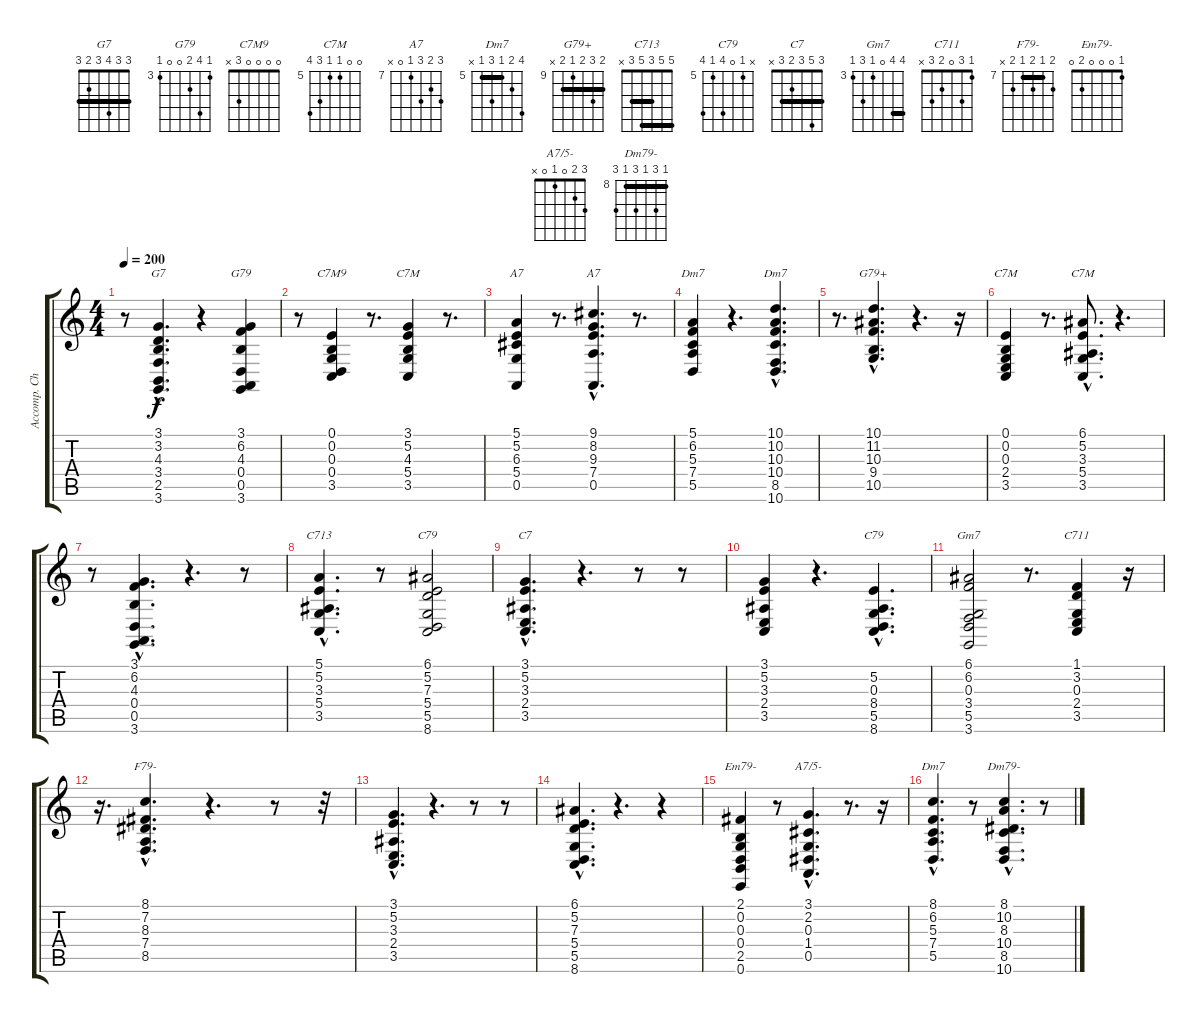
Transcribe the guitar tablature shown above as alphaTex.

\track ("Accomp. Chords" "Accomp. Ch") {instrument acousticgrandpiano}
\staff {score tabs}
\tuning (E4 B3 G3 D3 A2 E2) {hide}
\chord ("G7" 3 3 4 3 2 3) {barre 3}
\chord ("G79" 3 6 4 0 0 3) {firstfret 3}
\chord ("C7M9" 0 0 0 0 3 x)
\chord ("C7M" 3 5 4 5 3 x) {barre 3}
\chord ("A7" 5 5 6 5 0 x) {firstfret 5 barre 5}
\chord ("A7" 9 8 9 7 0 x) {firstfret 7}
\chord ("Dm7" 5 6 5 7 5 x) {firstfret 5 barre 5}
\chord ("Dm7" 10 10 10 10 8 10) {firstfret 8 barre 10}
\chord ("G79+" 10 11 10 9 10 x) {firstfret 9 barre 10}
\chord ("C7M" 0 0 0 2 3 x)
\chord ("C7M" 0 0 5 5 7 8) {firstfret 5}
\chord ("C713" 5 5 3 5 3 x) {barre (3 5)}
\chord ("C79" 6 5 7 5 5 8) {firstfret 5 barre 5}
\chord ("C7" 3 5 3 2 3 x) {barre 3}
\chord ("C79" x 5 0 8 5 8) {firstfret 5}
\chord ("Gm7" 6 6 0 3 5 3) {firstfret 3 barre 6}
\chord ("C711" 1 3 0 2 3 x)
\chord ("F79-" 8 7 8 7 8 x) {firstfret 7 barre 7}
\chord ("Em79-" 1 0 0 0 2 0)
\chord ("A7/5-" 3 2 0 1 0 x)
\chord ("Dm7" 8 6 5 7 5 x) {firstfret 5 barre 5}
\chord ("Dm79-" 8 10 8 10 8 10) {firstfret 8 barre 8}
\ts (4 4)
\tempo 200
\clef g2
\ks aminor
r.8{dy f} (3.1{hac} 3.2{hac} 4.3{hac} 3.4{hac} 2.5{hac} 3.6{hac}).4{d ch "G7"} r.4 (3.1 6.2 4.3 0.4 0.5 3.6).4{ch "G79"} |
r.8 (0.1 0.2 0.3 0.4 3.5).4{ch "C7M9"} r.8{d} (3.1 5.2 4.3 5.4 3.5).4{ch "C7M"} r.8{d} |
(5.1 5.2 6.3 5.4 0.5).4{ch "A7"} r.8{d} (9.1{hac} 8.2{hac} 9.3{hac} 7.4{hac} 0.5{hac}).4{d ch "A7"} r.8{d} |
(5.1 6.2 5.3 7.4 5.5).4{ch "Dm7"} r.4{d} (10.1{hac} 10.2{hac} 10.3{hac} 10.4{hac} 8.5{hac} 10.6{hac}).4{d ch "Dm7"} |
r.8{d} (10.1{hac} 11.2{hac} 10.3{hac} 9.4{hac} 10.5{hac}).4{d ch "G79+"} r.4{d} r.16 |
(0.1 0.2 0.3 2.4 3.5).4{ch "C7M"} r.8{d} (6.1{hac} 5.2{hac} 3.3{hac} 5.4{hac} 3.5{hac}).8{d ch "C7M"} r.4{d} |
r.8 (3.1{hac} 6.2{hac} 4.3{hac} 0.4{hac} 0.5{hac} 3.6{hac}).4{d} r.4{d} r.8 |
(5.1{hac} 5.2{hac} 3.3{hac} 5.4{hac} 3.5{hac}).4{d ch "C713"} r.8 (6.1 5.2 7.3 5.4 5.5 8.6).2{ch "C79"} |
(3.1{hac} 5.2{hac} 3.3{hac} 2.4{hac} 3.5{hac}).4{d ch "C7"} r.4{d} r.8 r.8 |
(3.1 5.2 3.3 2.4 3.5).4 r.4{d} (5.2{hac} 0.3{hac} 8.4{hac} 5.5{hac} 8.6{hac}).4{d ch "C79"} |
(6.1 6.2 0.3 3.4 5.5 3.6).2{ch "Gm7"} r.8{d} (1.1 3.2 0.3 2.4 3.5).4{ch "C711"} r.16 |
r.16{d} (8.1{hac} 7.2{hac} 8.3{hac} 7.4{hac} 8.5{hac}).4{d ch "F79-"} r.4{d} r.8 r.32 |
(3.1{hac} 5.2{hac} 3.3{hac} 2.4{hac} 3.5{hac}).4{d} r.4{d} r.8 r.8 |
(6.1{hac} 5.2{hac} 7.3{hac} 5.4{hac} 5.5{hac} 8.6{hac}).4{d} r.4{d} r.4 |
(2.1 0.2 0.3 0.4 2.5 0.6).4{ch "Em79-"} r.8 (3.1{hac} 2.2{hac} 0.3{hac} 1.4{hac} 0.5{hac}).4{d ch "A7/5-"} r.8{d} r.16 |
(8.1{hac} 6.2{hac} 5.3{hac} 7.4{hac} 5.5{hac}).4{d ch "Dm7"} r.8 (8.1{hac} 10.2{hac} 8.3{hac} 10.4{hac} 8.5{hac} 10.6{hac}).4{d ch "Dm79-"} r.8
